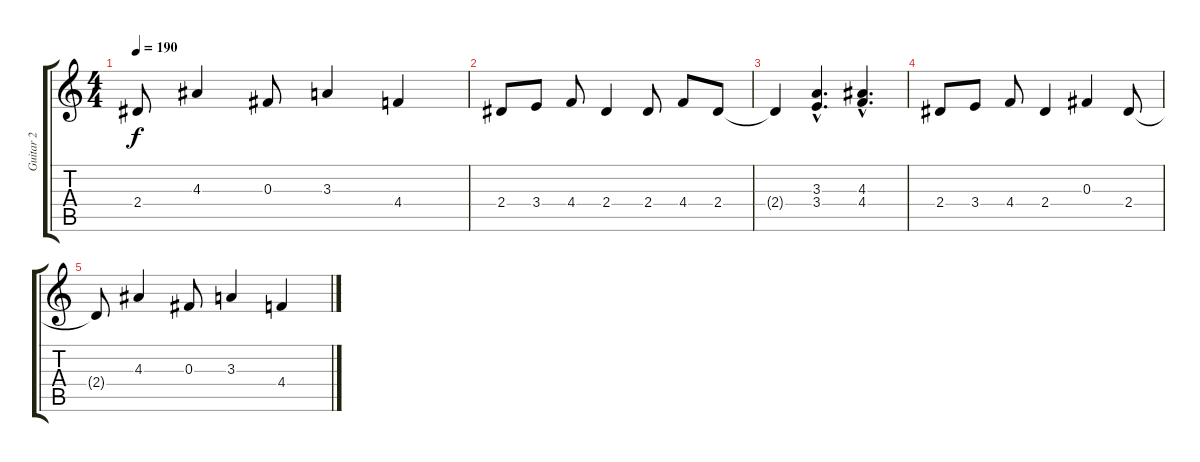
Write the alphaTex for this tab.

\track ("Guitar 2" "Guitar 2") {instrument overdrivenguitar}
\staff {score tabs}
\tuning (Eb4 Bb3 Gb3 Db3 Ab2 Eb2) {hide}
\ts (4 4)
\tempo 190
\clef g2
\ks c
2.4{t}.8{dy f} 4.3.4 0.3.8 3.3.4 4.4.4 |
2.4.8 3.4.8 4.4.8 2.4.4 2.4.8 4.4.8 2.4.8 |
2.4{t}.4 (3.3{hac} 3.4{hac}).4{d} (4.3{hac} 4.4{hac}).4{d} |
2.4.8 3.4.8 4.4.8 2.4.4 0.3.4 2.4.8 |
2.4{t}.8 4.3.4 0.3.8 3.3.4 4.4.4
